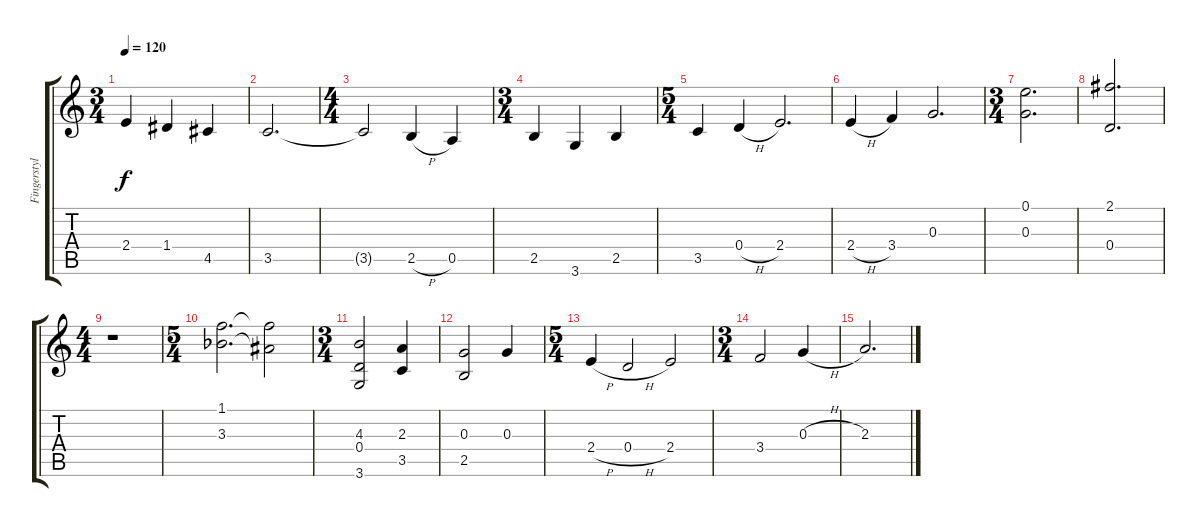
\track ("Fingerstyle Guitar" "Fingerstyl") {instrument acousticguitarnylon}
\staff {score tabs}
\tuning (E4 B3 G3 D3 A2 E2) {hide}
\ts (3 4)
\tempo 120
\clef g2
\ks c
2.4{t}.4{dy f} 1.4.4 4.5.4 |
3.5.2{d} |
\ts (4 4)
3.5{t}.2 2.5{h}.4 0.5.4 |
\ts (3 4)
2.5.4 3.6.4 2.5.4 |
\ts (5 4)
3.5.4 0.4{h}.4 2.4.2{d} |
2.4{h}.4 3.4.4 0.3.2{d} |
\ts (3 4)
(0.1 0.3).2{d} |
(2.1 0.4).2{d} |
\ts (4 4)
r.1 |
\ts (5 4)
(1.1 3.3{acc b}).2{d} (1.1{t} 3.3{t}).2 |
\ts (3 4)
(4.3 0.4 3.6).2 (2.3 3.5).4 |
(0.3 2.5).2 0.3.4 |
\ts (5 4)
2.4{h}.4 0.4{h}.2 2.4.2 |
\ts (3 4)
3.4.2 0.3{h}.4 |
2.3.2{d}
